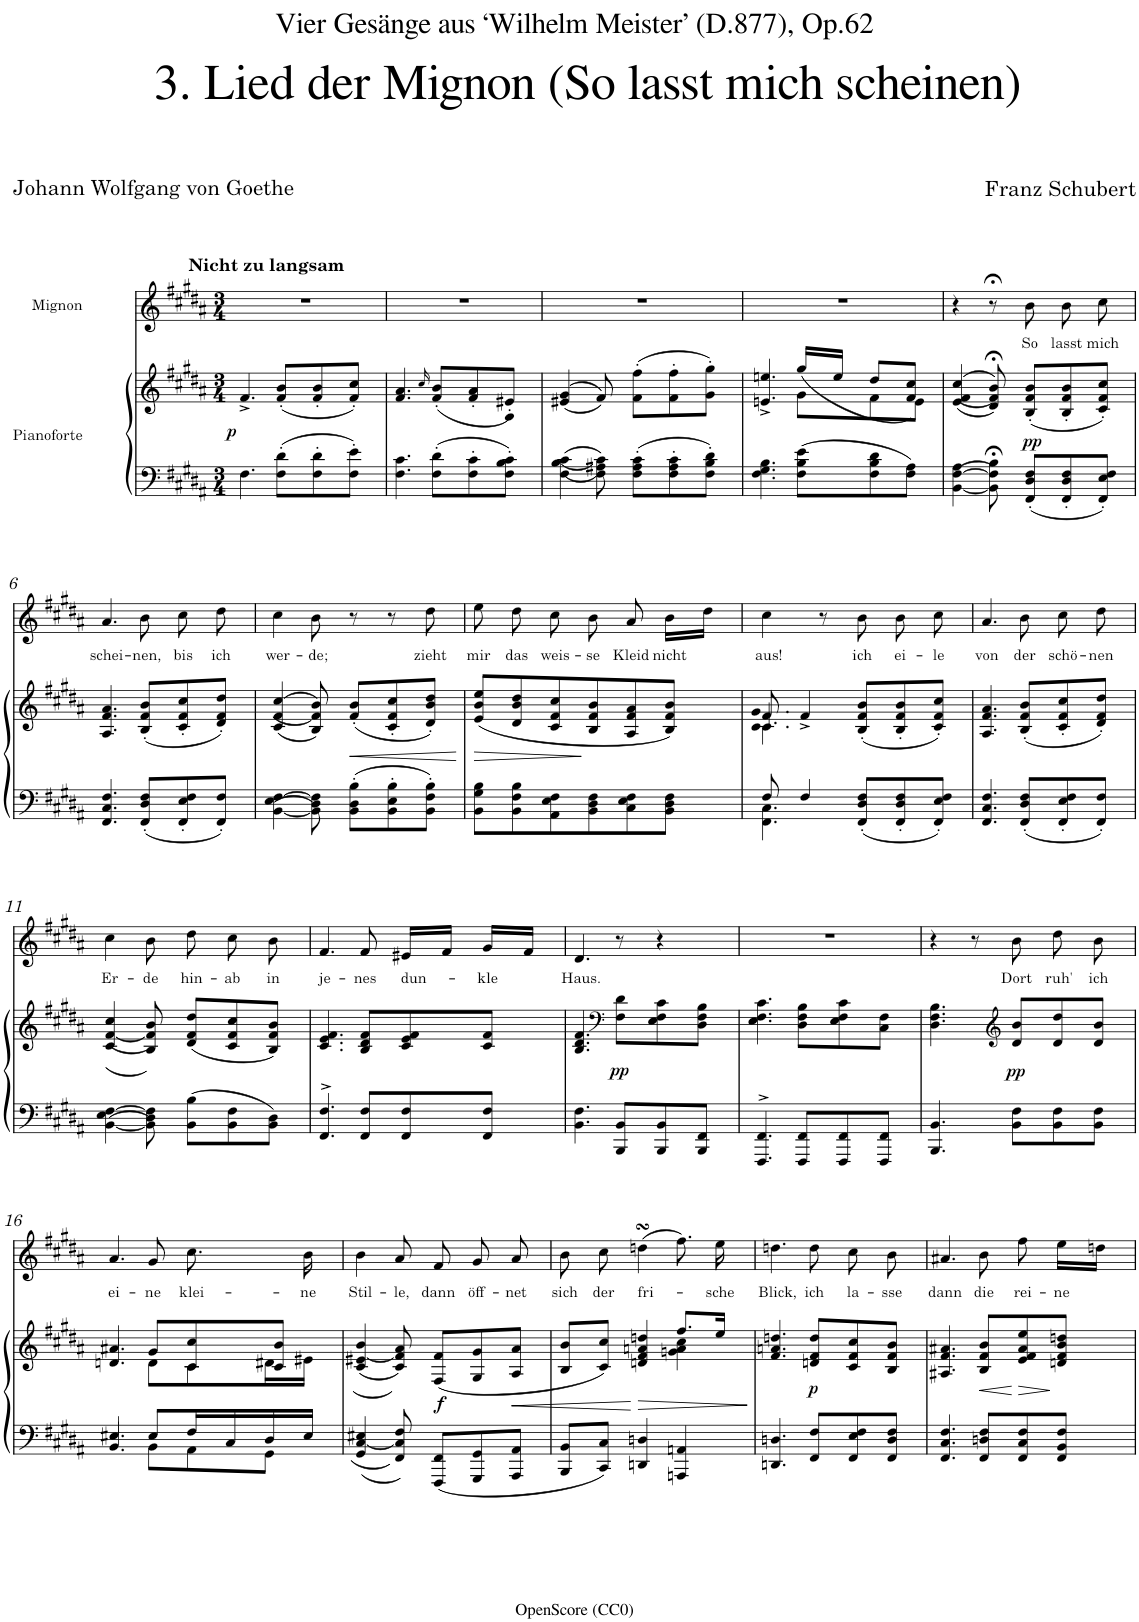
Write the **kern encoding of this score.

**kern	**kern	**dynam	**kern	**text
*part2	*part2	*part2	*part1	*part1
*staff3	*staff2	*staff2/3	*staff1	*staff1
*I"Pianoforte	*	*	*I"Mignon	*
*I'Pno	*	*	*	*
*clefF4	*clefG2	*	*clefG2	*
*k[f#c#g#d#a#]	*k[f#c#g#d#a#]	*	*k[f#c#g#d#a#]	*
*M3/4	*M3/4	*	*M3/4	*
=1	=1	=1	=1	=1
!	!	!	!LO:TX:a:B:t=Nicht zu langsam	!
!	!	!LO:DY:a=2	!	!
4.F#\	4.f#^/	p	2.r	.
8F#\' 8d#\'L	(8f#/' 8b/'L	.	.	.
8F#\' 8d#\'	8f#/' 8b/'	.	.	.
8F#\' 8e\'J	8f#/' 8cc#/'J)	.	.	.
=2	=2	=2	=2	=2
4.F#\ 4.c#\	4.f#/ 4.a#/	.	2.r	.
.	16qcc#/	.	.	.
8F#\' 8d#\'L	(8f#/' 8b/'L	.	.	.
8F#\' 8c#\'	8f#/' 8a#/'	.	.	.
8F#\' 8B\' 8c#\'J	8e#X/' 8g#/'J)	.	.	.
=3	=3	=3	=3	=3
4F#\ 4B\ 4c#\	(>(4e#X/ 4g#/	.	2.r	.
8F#\ 8A#X\ 8c#\	8f#/))	.	.	.
8F#\' 8A#\' 8c#\'L	(8f#\' 8ff#\'L	.	.	.
8F#\' 8A#\' 8c#\'	8f#\' 8ff#\'	.	.	.
8F#\' 8B\' 8d#\'J	8g#\' 8gg#\'J)	.	.	.
=4	=4	=4	=4	=4
*	*^	*	*	*
4.F#\ 4.G#\ 4.B\	4.en/^< 4.een/^<	4.ryy	.	2.r	.
8F#\ 8B\ 8e\L	8g#\L	(16gg#/LL	.	.	.
.	.	16ee/JJ	.	.	.
8F#\ 8B\ 8d#\	8f#\	8dd#/L	.	.	.
8F#\ 8A#\J	8e\J	8f#/ 8cc#/J)	.	.	.
*	*v	*v	*	*	*
=5	=5	=5	=5	=5
[4BB\ [4F#\ 4A#\	((>(<4e/ 4f#/ 4cc#/	.	4r	.
8BB\];< 8F#\];< 8B\;<	8d#/;< 8f#/;< 8b/;<)))	.	8r;<	.
!	!	!LO:DY:a=2	!	!LO:LY:b
8FF#/' 8D#/' 8F#/'L	(8B/' 8f#/' 8b/'L	pp	8b\	So
!	!	!	!	!LO:LY:b
8FF#/' 8D#/' 8F#/'	8B/' 8f#/' 8b/'	.	8b\	lasst
!	!	!	!	!LO:LY:b
8FF#/' 8E/' 8F#/'J	8c#/' 8f#/' 8cc#/'J)	.	8cc#\	mich
!!LO:LB:g=z
=6	=6	=6	=6	=6
!	!	!	!	!LO:LY:b
4.FF#/ 4.C#/ 4.F#/	4.A#/ 4.f#/ 4.a#/	.	4.a#/	schei-
!	!	!	!	!LO:LY:b
8FF#/' 8D#/' 8F#/'L	(8B/' 8f#/' 8b/'L	.	8b\	-nen,
!	!	!	!	!LO:LY:b
8FF#/' 8E/' 8F#/'	8c#/' 8f#/' 8cc#/'	.	8cc#\	bis
!	!	!	!	!LO:LY:b
8FF#/' 8F#/'J	8d#/' 8f#/' 8dd#/'J)	.	8dd#\	ich
=7	=7	=7	=7	=7
!	!	!	!	!LO:LY:b
[4BB\ 4E\ [4F#\	(<(>(4c#/ 4f#/ 4cc#/	.	4cc#\	wer-
!	!	!	!	!LO:LY:b
8BB\] 8D#\ 8F#\]	8B/ 8f#/ 8b/)))	.	8b\	-de;
!	!	!LO:HP:b	!	!
8BB\' 8D#\' 8B\'L	(8f#/' 8b/'L	<	8r	.
8BB\' 8E\' 8B\'	8c#/' 8f#/' 8cc#/'	.	8r	.
!	!	!	!	!LO:LY:b
8BB\' 8F#\' 8B\'J	8d#/' 8b/' 8dd#/'J)	.	8dd#\	zieht
.	.	[	.	.
=8	=8	=8	=8	=8
!	!	!LO:HP:b	!	!LO:LY:b
8BB\ 8G#\ 8B\L	(8e/ 8b/ 8ee/L	>	8ee\	mir
!	!	!	!	!LO:LY:b
8BB\ 8F#\ 8B\	8d#/ 8b/ 8dd#/	.	8dd#\	das
!	!	!	!	!LO:LY:b
8AA#\ 8E\ 8F#\	8c#/ 8f#/ 8cc#/	.	8cc#\	weis-
!	!	!	!	!LO:LY:b
8BB\ 8D#\ 8F#\	8B/ 8f#/ 8b/	]	8b\	-se
!	!	!	!	!LO:LY:b
8C#\ 8E\ 8F#\	8A#/ 8f#/ 8a#/	.	8a#/	Kleid
!	!	!	!	!LO:LY:b
8BB\ 8D#\ 8F#\J	8B/ 8f#/ 8b/J)	.	16b\LL	nicht
.	.	.	16dd#\JJ	.
=9	=9	=9	=9	=9
*^	*^	*	*	*
*	*	*	*^	*	*	*
!	!	!	!	!	!	!	!LO:LY:b
8F#/	4.FF#\ 4.C#\	4.a#/ 4.cc#/	8f#/	4.c#\	.	4cc#\	aus!
4F#/	.	.	4f#^</	.	.	.	.
.	.	.	.	.	.	8r	.
!	!	!	!	!	!	!	!LO:LY:b
8FF#/'< 8D#/'< 8F#/'<L	4.ryy	(<8B/'< 8f#/'< 8b/'<L	4.ryy	4.ryy	.	8b\	ich
!	!	!	!	!	!	!	!LO:LY:b
8FF#/'< 8D#/'< 8F#/'<	.	8B/'< 8f#/'< 8b/'<	.	.	.	8b\	ei-
!	!	!	!	!	!	!	!LO:LY:b
8FF#/'< 8E/'< 8F#/'<J	.	8c#/'< 8f#/'< 8cc#/'<J)	.	.	.	8cc#\	-le
*v	*v	*	*	*	*	*	*
*	*v	*v	*v	*	*	*
=10	=10	=10	=10	=10
!	!	!	!	!LO:LY:b
4.FF#/ 4.C#/ 4.F#/	4.A#/ 4.f#/ 4.a#/	.	4.a#/	von
!	!	!	!	!LO:LY:b
8FF#/'< 8D#/'< 8F#/'<L	(8B/' 8f#/' 8b/'L	.	8b\	der
!	!	!	!	!LO:LY:b
8FF#/'< 8E/'< 8F#/'<	8c#/' 8f#/' 8cc#/'	.	8cc#\	schö-
!	!	!	!	!LO:LY:b
8FF#/'< 8F#/'<J	8d#/' 8f#/' 8dd#/'J)	.	8dd#\	-nen
!!LO:LB:g=z
=11	=11	=11	=11	=11
!	!	!	!	!LO:LY:b
[4BB\ 4E\ [4F#\	(<(4c#/ [<4f#/ 4cc#/	.	4cc#\	Er-
!	!	!	!	!LO:LY:b
8BB\] 8D#\ 8F#\]	8B/ 8f#/] 8b/))	.	8b\	-de
!	!	!	!	!LO:LY:b
8BB\ 8B\L	(8d#/ 8f#/ 8dd#/L	.	8dd#\	hin-
!	!	!	!	!LO:LY:b
8BB\ 8F#\	8c#/ 8f#/ 8cc#/	.	8cc#\	-ab
!	!	!	!	!LO:LY:b
8BB\ 8D#\J	8B/ 8f#/ 8b/J)	.	8b\	in
=12	=12	=12	=12	=12
!	!	!	!	!LO:LY:b
4.FF#/^> 4.F#/^>	4.c#/ 4.e/ 4.f#/	.	4.f#/	je-
!	!	!	!	!LO:LY:b
8FF#/ 8F#/L	8B/ 8d#/ 8f#/L	.	8f#/	-nes
!	!	!	!	!LO:LY:b
8FF#/ 8F#/	8c#/ 8e/ 8f#/	.	16e#X/LL	dun-
.	.	.	16f#/JJ	.
!	!	!	!	!LO:LY:b
8FF#/ 8F#/J	8c#/ 8f#/J	.	16g#/LL	-kle
.	.	.	16f#/JJ	.
=13	=13	=13	=13	=13
!	!	!	!	!LO:LY:b
4.BB\ 4.F#\	4.B/ 4.d#/ 4.f#/	.	4.d#/	Haus.
*	*clefF4	*	*	*
!	!	!LO:DY:b	!	!
8BBB/ 8BB/L	8F#\ 8d#\L	pp	8r	.
8BBB/ 8BB/	8E\ 8F#\ 8c#\	.	4r	.
8BBB/ 8FF#/J	8D#\ 8F#\ 8B\J	.	.	.
=14	=14	=14	=14	=14
4.FFF#/^> 4.FF#/^>	4.E\ 4.F#\ 4.c#\	.	2.r	.
8FFF#/ 8FF#/L	8D#\ 8F#\ 8B\L	.	.	.
8FFF#/ 8FF#/	8E\ 8F#\ 8c#\	.	.	.
8FFF#/ 8FF#/J	8C#\ 8F#\J	.	.	.
=15	=15	=15	=15	=15
4.BBB/ 4.BB/	4.D#\ 4.F#\ 4.B\	.	4r	.
.	.	.	8r	.
*	*clefG2	*	*	*
!	!	!LO:DY:b	!	!LO:LY:b
8BB\ 8F#\L	8d#/ 8b/L	pp	8b\	Dort
!	!	!	!	!LO:LY:b
8BB\ 8F#\	8d#/ 8dd#/	.	8dd#\	ruh'
!	!	!	!	!LO:LY:b
8BB\ 8F#\J	8d#/ 8b/J	.	8b\	ich
!!LO:LB:g=z
=16	=16	=16	=16	=16
*^	*^	*	*	*
!	!	!	!	!	!	!LO:LY:b
4.E#X/	4.BB/	4.a#X/	4.dn/	.	4.a#/	ei-
!	!	!	!	!	!	!LO:LY:b
8E#/L	8BB\L	8g#/L	8d\L	.	8g#/	-ne
!	!	!	!	!	!	!LO:LY:b
16F#/L	8AA#\	8c#/ 8cc#/	8c#\	.	8.cc#\	klei-
16C#/	.	.	.	.	.	.
16D#/	8GG#\J	8c#/ 8b/J	16d#X\L	.	.	.
!	!	!	!	!	!	!LO:LY:b
16E#/JJ	.	.	16e#X\JJ	.	16b\	-ne
*v	*v	*	*	*	*	*
=17	=17	=17	=17	=17	=17
!	!	!	!	!	!LO:LY:b
*	*v	*v	*	*	*
4GG#/ [4C#/ 4E#X/	(<([4c#/ 4e#X/ 4b/	.	4b\	Stil-
!	!	!	!	!LO:LY:b
8FF#/ 8C#/] 8F#/	8c#/] 8f#/ 8a#/))	.	8a#/	-le,
!	!	!LO:DY:a=2	!	!LO:LY:b
8FFF#/ 8FF#/L	(8F#/ 8f#/L	f	8f#/	dann
!	!	!	!	!LO:LY:b
8GGG#/ 8GG#/	8G#/ 8g#/	.	8g#/	öff-
!	!	!LO:HP:b	!	!LO:LY:b
8AAA#/ 8AA#/J	8A#/ 8a#/J	<	8a#/	-net
=18	=18	=18	=18	=18
*	*^	*	*	*
!	!	!	!	!	!LO:LY:b
8BBB/ 8BB/L	8B/ 8b/L	2ryy	.	8b\	sich
!	!	!	!	!	!LO:LY:b
8CC#/ 8C#/J	8c#/ 8cc#/J)	.	.	8cc#\	der
!	!	!	!LO:HP:n=1:b	!	!LO:LY:b
4DDn/ 4Dn/	4dn/ 4f#/ 4an/ 4ddn/	.	[ >	(4ddnsSSs\	fri-
4AAAn/ 4AAn/	8.ff#/L	4gn\ 4a\ 4cc#\	.	8.ff#\)	.
!	!	!	!	!	!LO:LY:b
.	16ee/Jk	.	.	16ee\	-sche
*	*v	*v	*	*	*
.	.	]	.	.
=19	=19	=19	=19	=19
!	!	!	!	!LO:LY:b
4.DDn/ 4.Dn/	4.f#/ 4.an/ 4.ddn/	.	4.ddn\	Blick,
!	!	!LO:DY:b	!	!LO:LY:b
8FF#/ 8F#/L	8dn/ 8f#/ 8dd/L	p	8dd\	ich
!	!	!	!	!LO:LY:b
8FF#/ 8E/ 8F#/	8c#/ 8f#/ 8cc#/	.	8cc#\	la-
!	!	!	!	!LO:LY:b
8FF#/ 8D/ 8F#/J	8B/ 8f#/ 8b/J	.	8b\	-sse
=20	=20	=20	=20	=20
!	!	!	!	!LO:LY:b
4.FF#/ 4.C#/ 4.F#/	4.A#X/ 4.f#/ 4.a#X/	.	4.a#X/	dann
!	!	!LO:HP:b	!	!LO:LY:b
8FF#/ 8Dn/ 8F#/L	8B/ 8f#/ 8b/L	<	8b\	die
!	!	!LO:HP:n=1:b	!	!LO:LY:b
8FF#/ 8C#/ 8F#/	8e/ 8f#/ 8a#/ 8ee/	[ >	8ff#\	rei-
!	!	!	!	!LO:LY:b
8FF#/ 8BB/ 8F#/J	8dn/ 8f#/ 8b/ 8ddn/J	]	16ee\LL	-ne
.	.	.	16ddn\JJ	.
=	=	=	=	=
*-	*-	*-	*-	*-
